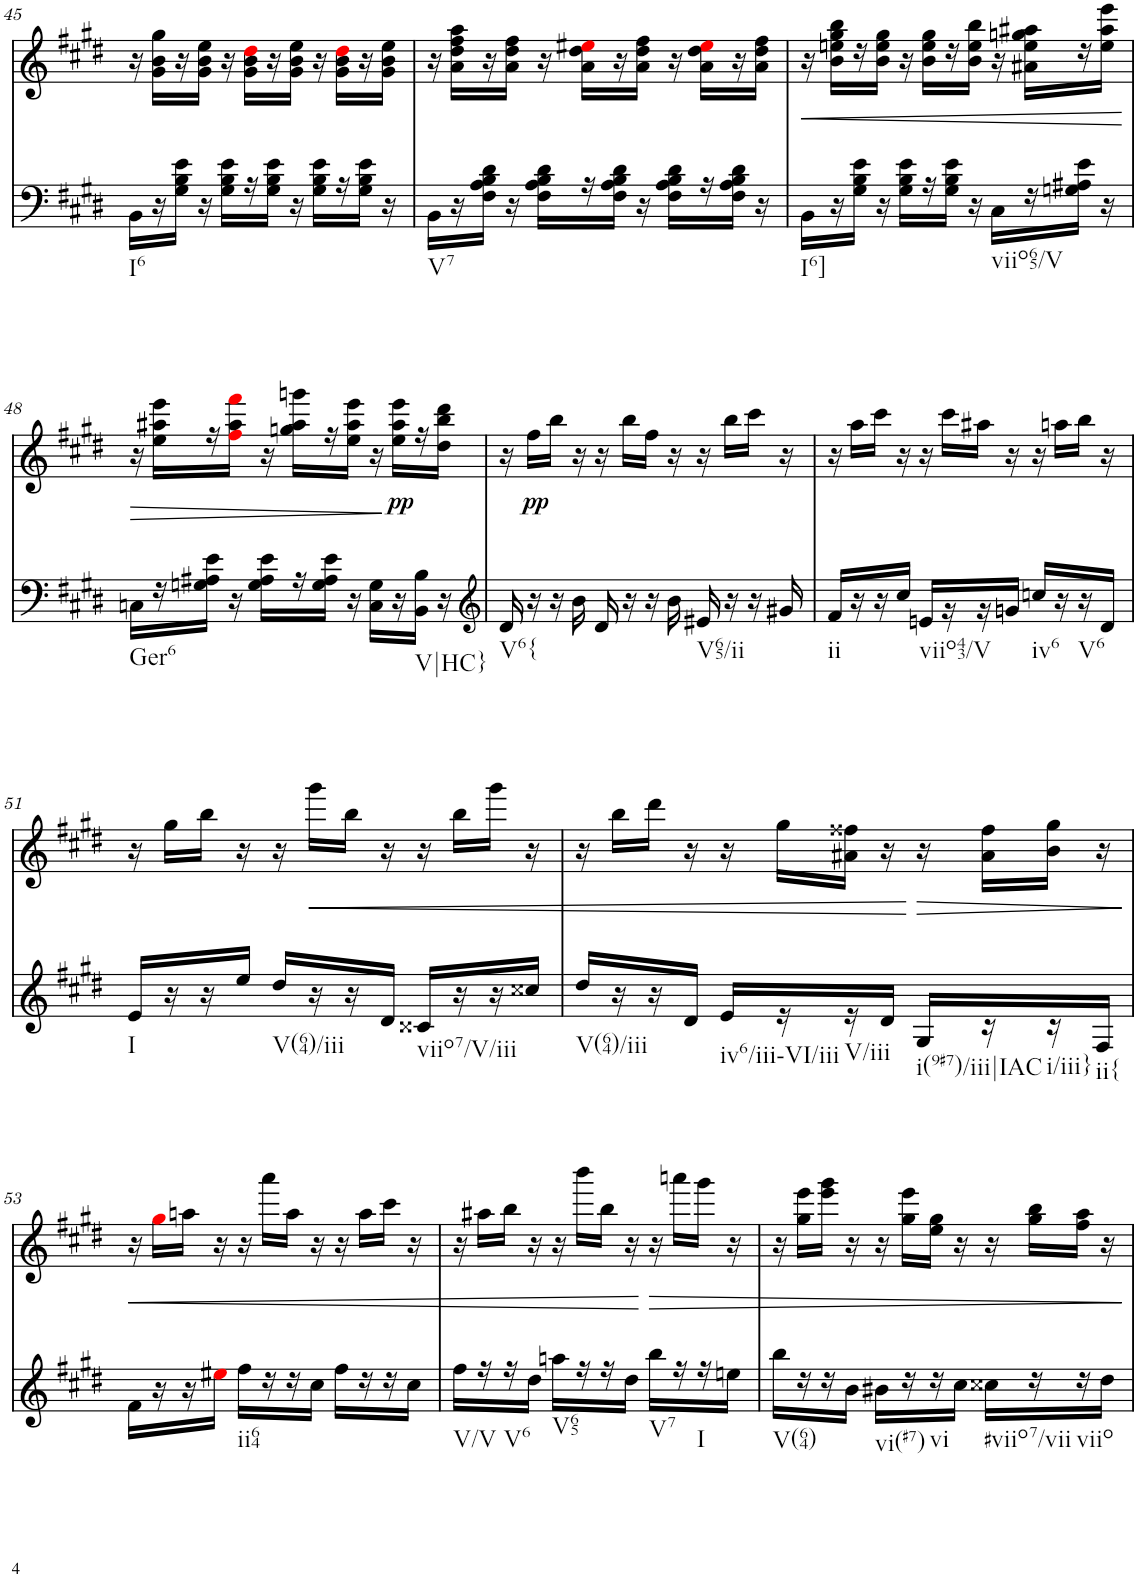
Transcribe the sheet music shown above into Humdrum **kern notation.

**kern	**kern	**text	**dynam
*part2	*part1	*part1	*part1
*staff2	*staff1	*staff1	*staff1
*I"Piano	*I"Piano	*	*
*I'Pno	*I'Pno	*	*
!!LO:PB:g=z
*clefF4	*clefG2	*	*
*k[f#c#g#d#]	*k[f#c#g#d#]	*	*
*E:	*E:	*	*
*M3/4	*M3/4	*	*
=45	=45	=45	=45
!LO:TX:b:t=I6	!	!	!
16BB\LL	16r	.	.
16r	16g#\ 16b\ 16gg#\LL	.	.
16G#\ 16B\ 16e\JJ	16r	.	.
16r	16g#\ 16b\ 16ee\JJ	.	.
16G#\ 16B\ 16e\LL	16r	.	.
16r	16g#\ 16b\ 16dd#i\LL	.	.
16G#\ 16B\ 16e\JJ	16r	.	.
16r	16g#\ 16b\ 16ee\JJ	.	.
16G#\ 16B\ 16e\LL	16r	.	.
16r	16g#\ 16b\ 16dd#i\LL	.	.
16G#\ 16B\ 16e\JJ	16r	.	.
16r	16g#\ 16b\ 16ee\JJ	.	.
=46	=46	=46	=46
!LO:TX:b:t=V7	!	!	!
16BB\LL	16r	.	.
16r	16a\ 16dd#\ 16ff#\ 16aa\LL	.	.
16F#\ 16A\ 16B\ 16d#\JJ	16r	.	.
16r	16a\ 16dd#\ 16ff#\JJ	.	.
16F#\ 16A\ 16B\ 16d#\LL	16r	.	.
16r	16a\ 16dd#\ 16ee#Xi\LL	.	.
16F#\ 16A\ 16B\ 16d#\JJ	16r	.	.
16r	16a\ 16dd#\ 16ff#\JJ	.	.
16F#\ 16A\ 16B\ 16d#\LL	16r	.	.
16r	16a\ 16dd#\ 16ee#i\LL	.	.
16F#\ 16A\ 16B\ 16d#\JJ	16r	.	.
16r	16a\ 16dd#\ 16ff#\JJ	.	.
=47	=47	=47	=47
!LO:TX:b:t=I6]	!	!	!
!	!	!	!LO:HP:b
16BB\LL	16r	.	<
16r	16b\ 16een\ 16gg#\ 16bb\LL	.	.
16G#\ 16B\ 16e\JJ	16r	.	.
16r	16b\ 16ee\ 16gg#\JJ	.	.
16G#\ 16B\ 16e\LL	16r	.	.
16r	16b\ 16ee\ 16gg#\LL	.	.
16G#\ 16B\ 16e\JJ	16r	.	.
16r	16b\ 16ee\ 16bb\JJ	.	.
!LO:TX:b:t=viio65/V	!	!	!
16C#\LL	16r	.	.
16r	16a#X\ 16ee\ 16ggn\ 16aa#X\LL	.	.
16Gn\ 16A#X\ 16e\JJ	16r	.	.
16r	16ee\ 16aa#\ 16eee\JJ	.	.
.	.	.	[
!!LO:LB:g=z
=48	=48	=48	=48
!LO:TX:b:t=Ger6	!	!	!
!	!	!	!LO:HP:b
16Cn\LL	16r	.	>
16r	16ee\ 16aa#X\ 16eee\LL	.	.
16Gn\ 16A#X\ 16e\JJ	16r	.	.
16r	16ff#i\ 16aa#\ 16fff#i\JJ	.	.
16G\ 16A#\ 16e\LL	16r	.	.
16r	16ggn\ 16aa#\ 16gggn\LL	.	.
16G\ 16A#\ 16e\JJ	16r	.	.
16r	16ee\ 16aa#\ 16eee\JJ	.	.
16C\ 16G\LL	16r	.	.
!	!	!LO:LY:b	!
16r	16ee\ 16aa#\ 16eee\LL	.	]
!LO:TX:b:t=V|HC}	!	!	!
16BB\ 16B\JJ	16r	.	.
16r	16dd#\ 16bb\ 16ddd#\JJ	.	.
=49	=49	=49	=49
*clefG2	*	*	*
!LO:TX:b:t=V6{	!	!	!
16d#/	16r	.	.
!	!	!LO:LY:b	!
16r	16ff#\LL	.	.
16r	16bb\JJ	.	.
16b\	16r	.	.
16d#/	16r	.	.
16r	16bb\LL	.	.
16r	16ff#\JJ	.	.
16b\	16r	.	.
!LO:TX:b:t=V65/ii	!	!	!
16e#X/	16r	.	.
16r	16bb\LL	.	.
16r	16ccc#\JJ	.	.
16g#X/	16r	.	.
=50	=50	=50	=50
!LO:TX:b:t=ii	!	!	!
16f#/LL	16r	.	.
16r	16aa\LL	.	.
16r	16ccc#\JJ	.	.
16cc#/JJ	16r	.	.
!LO:TX:b:t=viio43/V	!	!	!
16en/LL	16r	.	.
16r	16ccc#\LL	.	.
16r	16aa#X\JJ	.	.
16gn/JJ	16r	.	.
!LO:TX:b:t=iv6	!	!	!
16ccn/LL	16r	.	.
16r	16aan\LL	.	.
!LO:TX:b:t=V6	!	!	!
16r	16bb\JJ	.	.
16d#/JJ	16r	.	.
!!LO:LB:g=z
=51	=51	=51	=51
!LO:TX:b:t=I	!	!	!
16e/LL	16r	.	.
16r	16gg#\LL	.	.
16r	16bb\JJ	.	.
16ee/JJ	16r	.	.
!LO:TX:b:t=V(64)/iii	!	!	!
16dd#/LL	16r	.	.
!	!	!	!LO:HP:b
16r	16ggg#\LL	.	<
16r	16bb\JJ	.	.
16d#/JJ	16r	.	.
!LO:TX:b:t=viio7/V/iii	!	!	!
16c##X/LL	16r	.	.
16r	16bb\LL	.	.
16r	16ggg#\JJ	.	.
16cc##X/JJ	16r	.	.
=52	=52	=52	=52
!LO:TX:b:t=V(64)/iii	!	!	!
16dd#/LL	16r	.	.
16r	16bb\LL	.	.
16r	16ddd#\JJ	.	.
16d#/JJ	16r	.	.
!LO:TX:b:t=iv6/iii-VI/iii	!	!	!
16e/LL	16r	.	.
16r	16gg#\LL	.	.
!LO:TX:b:t=V/iii	!	!	!
16r	16a#X\ 16ff##X\JJ	.	.
16d#/JJ	16r	.	.
!LO:TX:b:t=i(9#7)/iii|IAC	!	!	!
!	!	!	!LO:HP:n=1:b
16G#/LL	16r	.	[ >
16r	16a#\ 16ff##\LL	.	.
!LO:TX:b:t=i/iii}	!	!	!
16r	16b\ 16gg#\JJ	.	.
!LO:TX:b:t=ii{	!	!	!
16F#/JJ	16r	.	.
.	.	.	]
!!LO:LB:g=z
=53	=53	=53	=53
!	!	!	!LO:HP:b
16f#\LL	16r	.	<
16r	16gg#i\LL	.	.
16r	16aan\JJ	.	.
16ee#Xi\JJ	16r	.	.
!LO:TX:b:t=ii64	!	!	!
16ff#\LL	16r	.	.
16r	16aaa\LL	.	.
16r	16aa\JJ	.	.
16cc#\JJ	16r	.	.
16ff#\LL	16r	.	.
16r	16aa\LL	.	.
16r	16ccc#\JJ	.	.
16cc#\JJ	16r	.	.
=54	=54	=54	=54
!LO:TX:b:t=V/V	!	!	!
16ff#\LL	16r	.	.
16r	16aa#X\LL	.	.
!LO:TX:b:t=V6	!	!	!
16r	16bb\JJ	.	.
16dd#\JJ	16r	.	.
!LO:TX:b:t=V65	!	!	!
16aan\LL	16r	.	.
16r	16bbb\LL	.	.
16r	16bb\JJ	.	.
16dd#\JJ	16r	.	.
!LO:TX:b:t=V7	!	!	!
!	!	!	!LO:HP:n=1:b
16bb\LL	16r	.	[ >
16r	16aaan\LL	.	.
!LO:TX:b:t=I	!	!	!
16r	16ggg#\JJ	.	.
16een\JJ	16r	.	.
=55	=55	=55	=55
!LO:TX:b:t=V(64)	!	!	!
16bb\LL	16r	.	.
16r	16gg#\ 16eee\LL	.	.
16r	16eee\ 16ggg#\JJ	.	.
16b\JJ	16r	.	.
!LO:TX:b:t=vi(#7)	!	!	!
16b#X\LL	16r	.	.
16r	16gg#\ 16eee\LL	.	.
!LO:TX:b:t=vi	!	!	!
16r	16ee\ 16gg#\JJ	.	.
16cc#\JJ	16r	.	.
!LO:TX:b:t=#viio7/vii	!	!	!
16cc##X\LL	16r	.	.
16r	16gg#\ 16bb\LL	.	.
!LO:TX:b:t=viio	!	!	!
16r	16ff#\ 16aa\JJ	.	.
16dd#\JJ	16r	.	.
.	.	.	]
=	=	=	=
*-	*-	*-	*-
